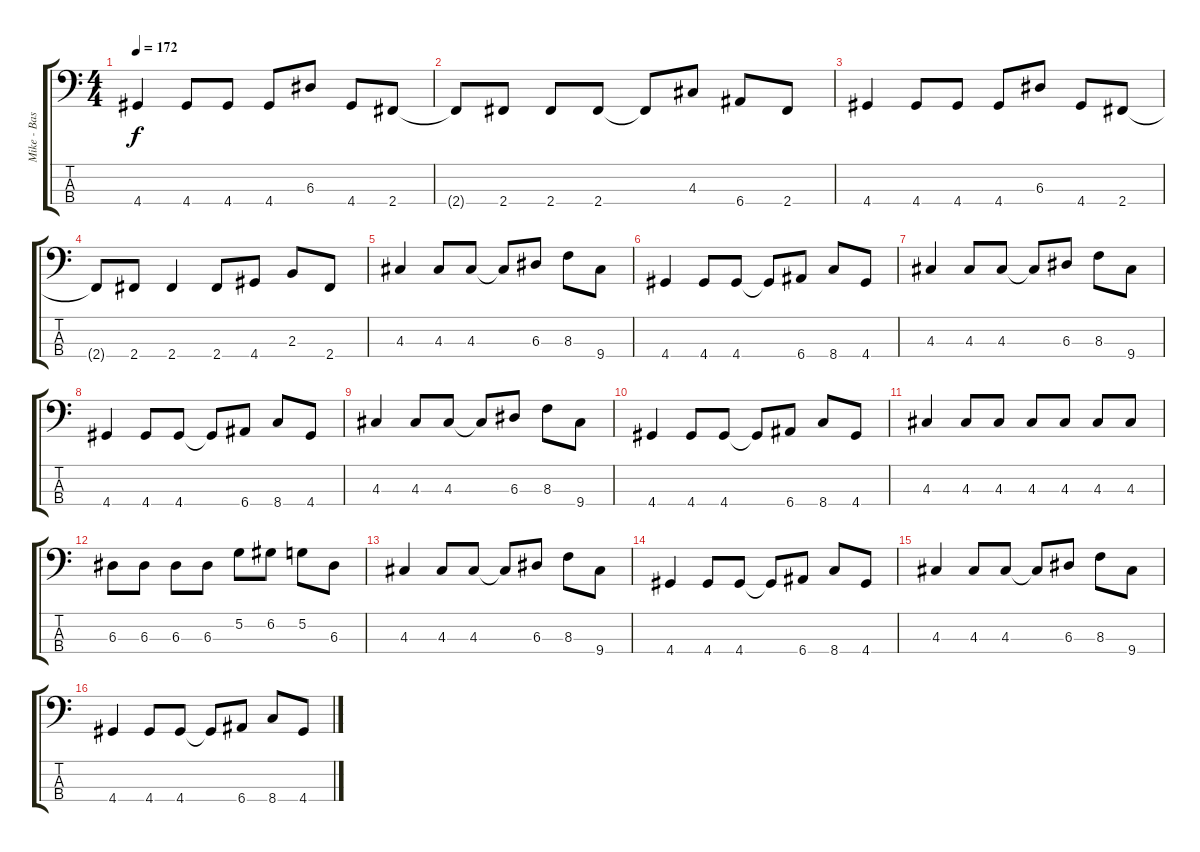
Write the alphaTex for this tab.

\track ("Mike - Bass Guitar" "Mike - Bas") {instrument electricbassfinger}
\staff {score tabs}
\tuning (G2 D2 A1 E1) {hide}
\ts (4 4)
\tempo 172
\clef f4
\ks c
4.4.4{dy f} 4.4.8 4.4.8 4.4.8 6.3.8 4.4.8 2.4.8 |
2.4{t}.8 2.4.8 2.4.8 2.4.8 2.4{t}.8 4.3.8 6.4.8 2.4.8 |
4.4.4 4.4.8 4.4.8 4.4.8 6.3.8 4.4.8 2.4.8 |
2.4{t}.8 2.4.8 2.4.4 2.4.8 4.4.8 2.3.8 2.4.8 |
4.3.4 4.3.8 4.3.8 4.3{t}.8 6.3.8 8.3.8 9.4.8 |
4.4.4 4.4.8 4.4.8 4.4{t}.8 6.4.8 8.4.8 4.4.8 |
4.3.4 4.3.8 4.3.8 4.3{t}.8 6.3.8 8.3.8 9.4.8 |
4.4.4 4.4.8 4.4.8 4.4{t}.8 6.4.8 8.4.8 4.4.8 |
4.3.4 4.3.8 4.3.8 4.3{t}.8 6.3.8 8.3.8 9.4.8 |
4.4.4 4.4.8 4.4.8 4.4{t}.8 6.4.8 8.4.8 4.4.8 |
4.3.4 4.3.8 4.3.8 4.3.8 4.3.8 4.3.8 4.3.8 |
6.3.8 6.3.8 6.3.8 6.3.8 5.2.8 6.2.8 5.2.8 6.3.8 |
4.3.4 4.3.8 4.3.8 4.3{t}.8 6.3.8 8.3.8 9.4.8 |
4.4.4 4.4.8 4.4.8 4.4{t}.8 6.4.8 8.4.8 4.4.8 |
4.3.4 4.3.8 4.3.8 4.3{t}.8 6.3.8 8.3.8 9.4.8 |
4.4.4 4.4.8 4.4.8 4.4{t}.8 6.4.8 8.4.8 4.4.8
